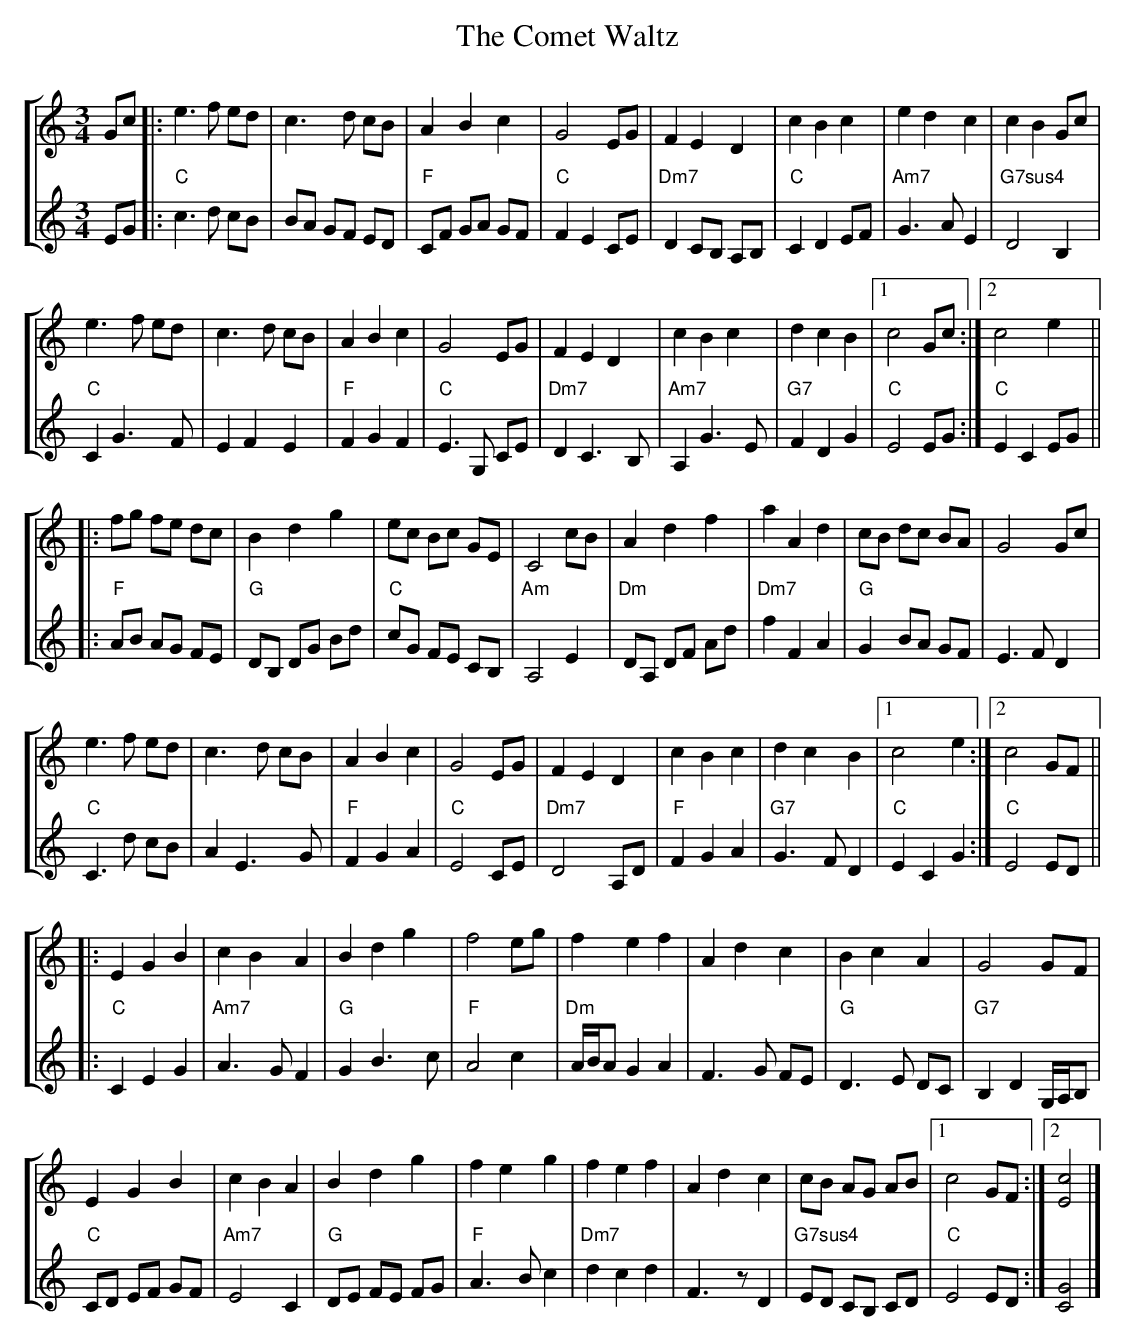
X:1
T:Comet Waltz, The
%%score [ 1 | 2 ]
L:1/4
M:3/4
K:C
V:1
G/c/ |: e3/2 f/ e/d/ | c3/2 d/ c/B/ | A B c |  G2 E/G/ | F E D | c B c | e d c |  c B G/c/ |
e3/2 f/ e/d/ | c3/2 d/ c/B/ | A B c |  G2 E/G/ | F E D | c B c | d c B |1  c2 G/c/ :|2 c2 e ||
|:f/g/ f/e/ d/c/ | B d g |  e/c/ B/c/ G/E/ | C2 c/B/ | A d f | a A d |  c/B/ d/c/ B/A/ | G2 G/c/ |
e3/2 f/ e/d/ | c3/2 d/ c/B/ |  A B c | G2 E/G/ | F E D | c B c |  d c B |1 c2 e :|2 c2 G/F/ ||
|:E G B |  c B A | B d g | f2 e/g/ | f e f |  A d c | B c A | G2 G/F/ |
E G B |  c B A | B d g | f e g | f e f |  A d c | c/B/ A/G/ A/B/ |1 c2 G/F/ :|2 [Ec]2 |]
V:2
E/G/ |: "C" c3/2 d/ c/B/ | B/A/ G/F/ E/D/ | "F" C/F/ G/A/ G/F/ |  "C" F E C/E/ | "Dm7" D C/B,/ A,/B,/ | "C" C D E/F/ | "Am7" G3/2 A/ E |  "G7sus4" D2 B, |
"C" C G3/2 F/ | E F E | "F" F G F |  "C" E3/2 G,/ C/E/ | "Dm7" D C3/2 B,/ | "Am7" A, G3/2 E/ | "G7" F D G |1  "C" E2 E/G/ :|2 "C" E C E/G/ ||
|:"F" A/B/ A/G/ F/E/ | "G" D/B,/ D/G/ B/d/ |  "C" c/G/ F/E/ C/B,/ | "Am" A,2 E | "Dm" D/A,/ D/F/ A/d/ | "Dm7" f F A |  "G" G B/A/ G/F/ | E3/2 F/ D |
"C" C3/2 d/ c/B/ | A E3/2 G/ |  "F" F G A | "C" E2 C/E/ | "Dm7" D2 A,/D/ | "F" F G A |  "G7" G3/2 F/ D |1 "C" E C G :|2 "C" E2 E/D/ ||
|:"C" C E G |  "Am7" A3/2 G/ F | "G" G B3/2 c/ | "F" A2 c | "Dm" A/4B/4A/ G A |  F3/2 G/ F/E/ | "G" D3/2 E/ D/C/ | "G7" B, D G,/4A,/4B,/ |
"C" C/D/ E/F/ G/F/ |  "Am7" E2 C | "G" D/E/ F/E/ F/G/ | "F" A3/2 B/ c | "Dm7" d c d |  F3/2 z/ D | "G7sus4" E/D/ C/B,/ C/D/ |1 "C" E2 E/D/ :|2 [CG]2 |]
